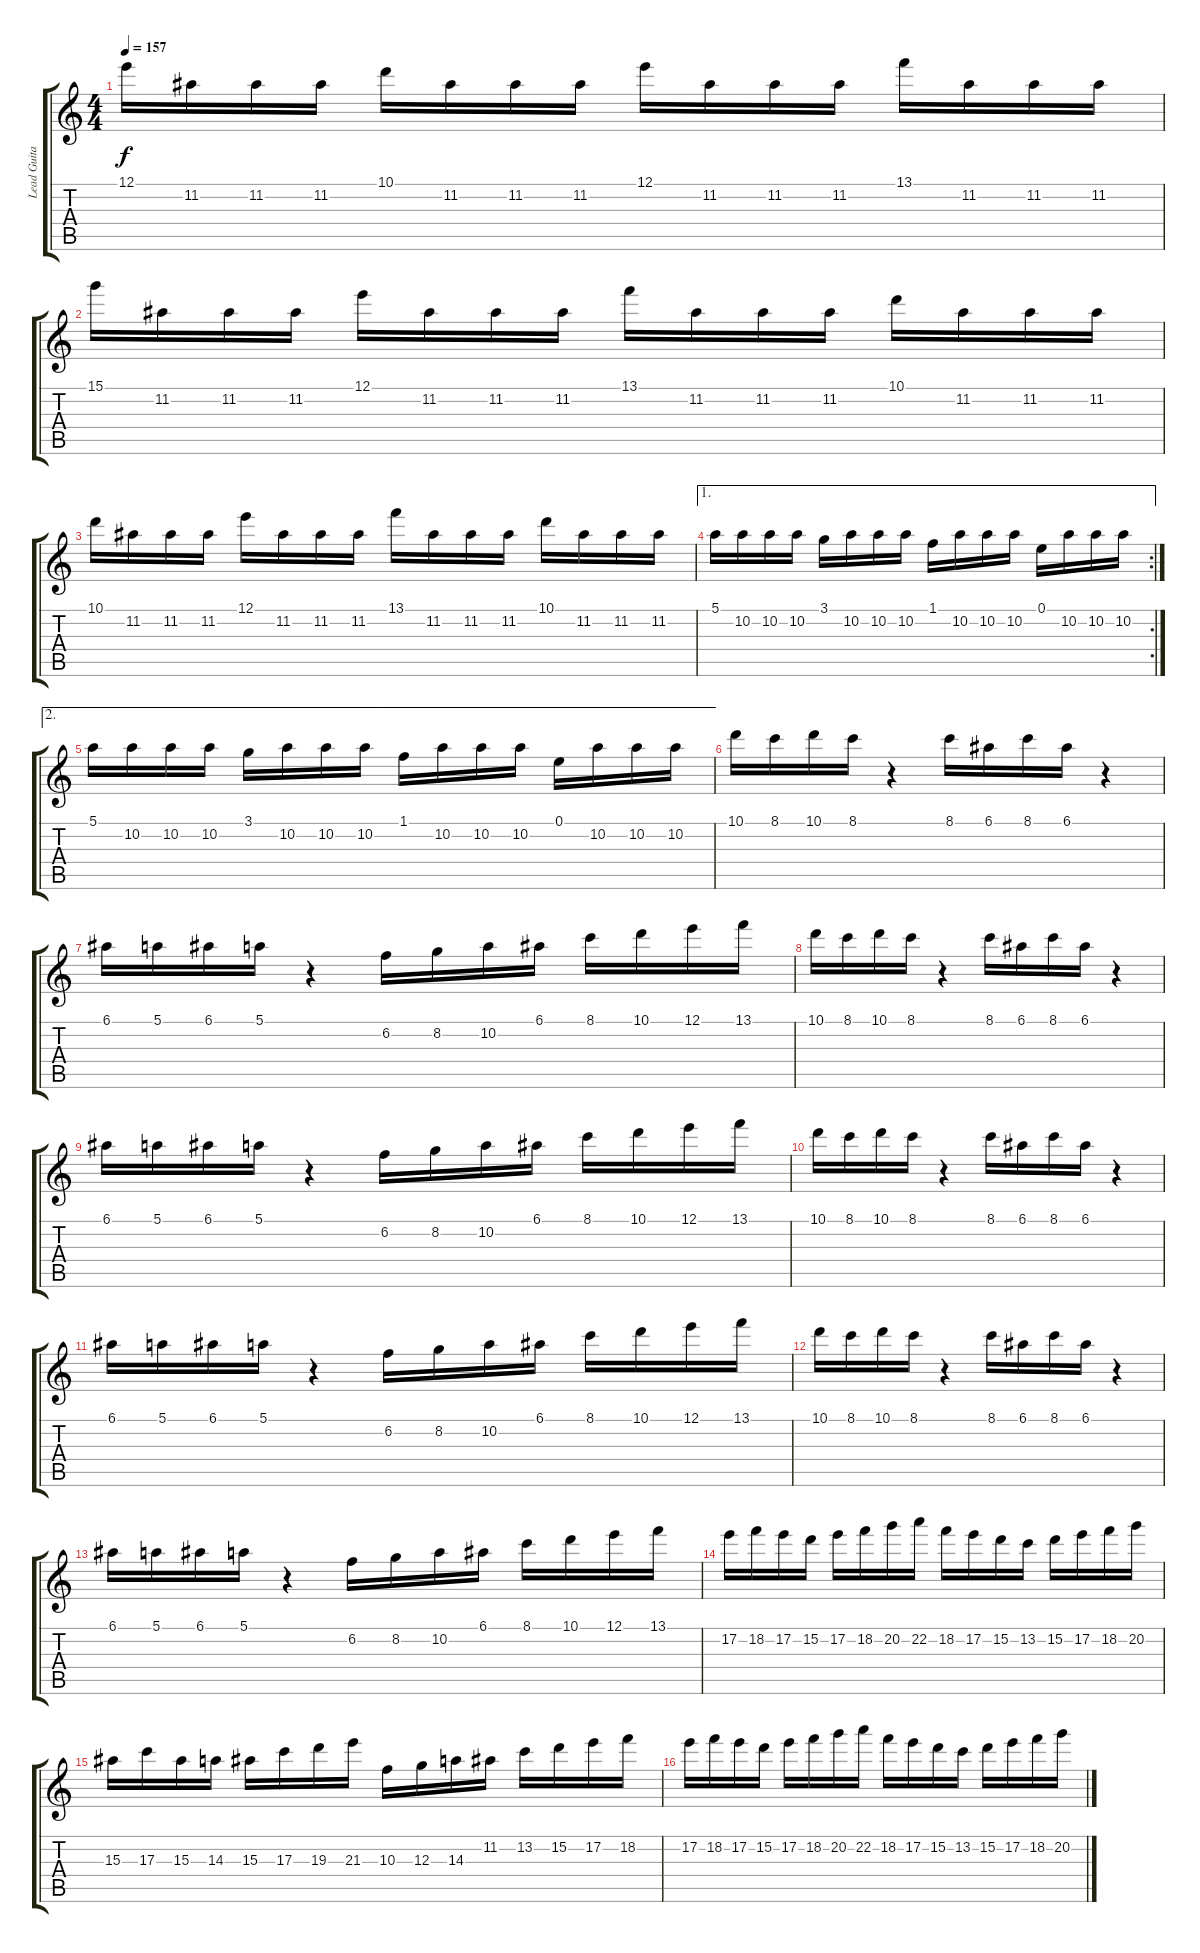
\track ("Lead Guitar I" "Lead Guita") {instrument distortionguitar}
\staff {score tabs}
\tuning (E4 B3 G3 D3 A2 E2) {hide}
\ts (4 4)
\tempo 157
\clef g2
\ks c
12.1.16{dy f} 11.2.16 11.2.16 11.2.16 10.1.16 11.2.16 11.2.16 11.2.16 12.1.16 11.2.16 11.2.16 11.2.16 13.1.16 11.2.16 11.2.16 11.2.16 |
15.1.16 11.2.16 11.2.16 11.2.16 12.1.16 11.2.16 11.2.16 11.2.16 13.1.16 11.2.16 11.2.16 11.2.16 10.1.16 11.2.16 11.2.16 11.2.16 |
10.1.16 11.2.16 11.2.16 11.2.16 12.1.16 11.2.16 11.2.16 11.2.16 13.1.16 11.2.16 11.2.16 11.2.16 10.1.16 11.2.16 11.2.16 11.2.16 |
\ae 1
\rc 2
5.1.16 10.2.16 10.2.16 10.2.16 3.1.16 10.2.16 10.2.16 10.2.16 1.1.16 10.2.16 10.2.16 10.2.16 0.1.16 10.2.16 10.2.16 10.2.16 |
\ae 2
5.1.16 10.2.16 10.2.16 10.2.16 3.1.16 10.2.16 10.2.16 10.2.16 1.1.16 10.2.16 10.2.16 10.2.16 0.1.16 10.2.16 10.2.16 10.2.16 |
10.1.16 8.1.16 10.1.16 8.1.16 r.4 8.1.16 6.1.16 8.1.16 6.1.16 r.4 |
6.1.16 5.1.16 6.1.16 5.1.16 r.4 6.2.16 8.2.16 10.2.16 6.1.16 8.1.16 10.1.16 12.1.16 13.1.16 |
10.1.16 8.1.16 10.1.16 8.1.16 r.4 8.1.16 6.1.16 8.1.16 6.1.16 r.4 |
6.1.16 5.1.16 6.1.16 5.1.16 r.4 6.2.16 8.2.16 10.2.16 6.1.16 8.1.16 10.1.16 12.1.16 13.1.16 |
10.1.16 8.1.16 10.1.16 8.1.16 r.4 8.1.16 6.1.16 8.1.16 6.1.16 r.4 |
6.1.16 5.1.16 6.1.16 5.1.16 r.4 6.2.16 8.2.16 10.2.16 6.1.16 8.1.16 10.1.16 12.1.16 13.1.16 |
10.1.16 8.1.16 10.1.16 8.1.16 r.4 8.1.16 6.1.16 8.1.16 6.1.16 r.4 |
6.1.16 5.1.16 6.1.16 5.1.16 r.4 6.2.16 8.2.16 10.2.16 6.1.16 8.1.16 10.1.16 12.1.16 13.1.16 |
17.2.16 18.2.16 17.2.16 15.2.16 17.2.16 18.2.16 20.2.16 22.2.16 18.2.16 17.2.16 15.2.16 13.2.16 15.2.16 17.2.16 18.2.16 20.2.16 |
15.3.16 17.3.16 15.3.16 14.3.16 15.3.16 17.3.16 19.3.16 21.3.16 10.3.16 12.3.16 14.3.16 11.2.16 13.2.16 15.2.16 17.2.16 18.2.16 |
17.2.16 18.2.16 17.2.16 15.2.16 17.2.16 18.2.16 20.2.16 22.2.16 18.2.16 17.2.16 15.2.16 13.2.16 15.2.16 17.2.16 18.2.16 20.2.16
